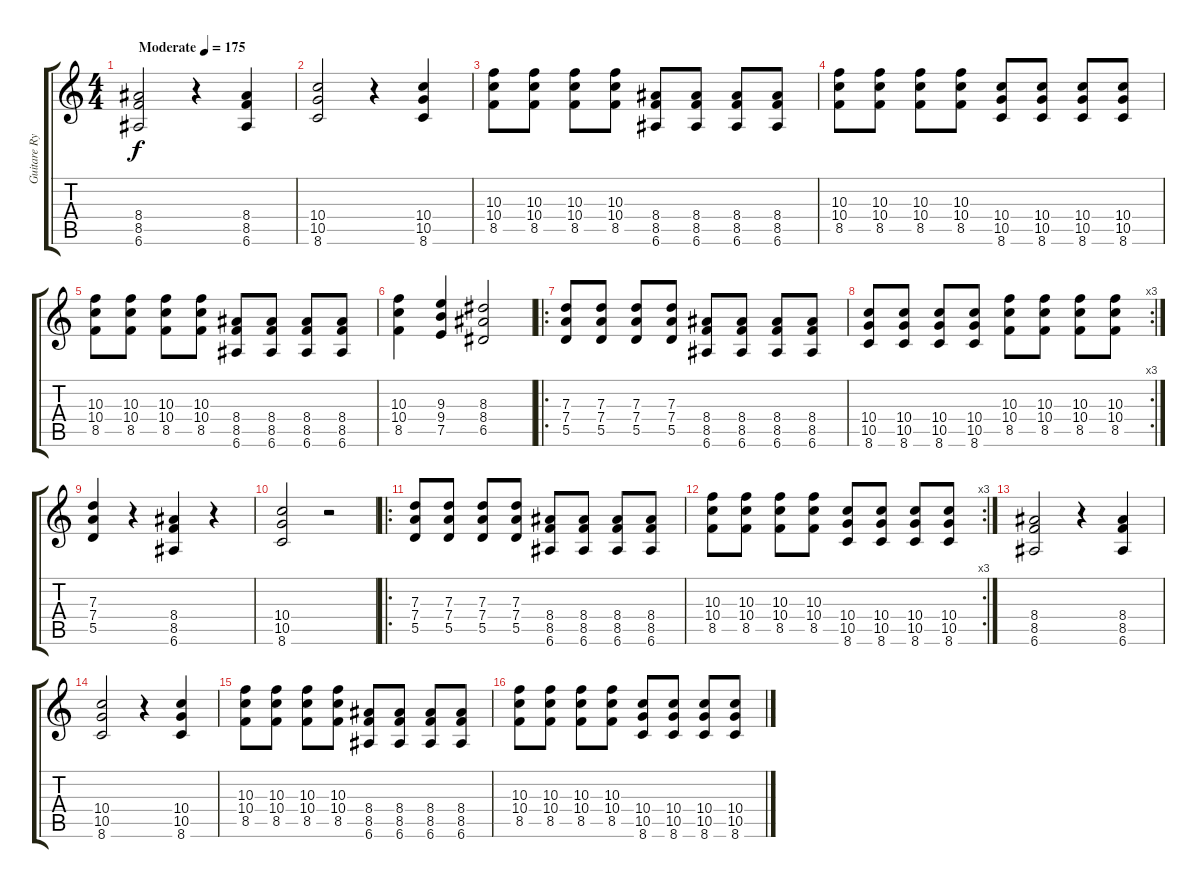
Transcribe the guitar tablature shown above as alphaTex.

\track ("Guitare Rythmique" "Guitare Ry") {instrument acousticguitarsteel}
\staff {score tabs}
\tuning (E4 B3 G3 D3 A2 E2) {hide}
\ts (4 4)
\tempo (175 "Moderate")
\clef g2
\ks c
(8.4 8.5 6.6).2{dy f instrument acousticguitarsteel} r.4 (8.4 8.5 6.6).4 |
(10.4 10.5 8.6).2 r.4 (10.4 10.5 8.6).4 |
(10.3 10.4 8.5).8 (10.3 10.4 8.5).8 (10.3 10.4 8.5).8 (10.3 10.4 8.5).8 (8.4 8.5 6.6).8 (8.4 8.5 6.6).8 (8.4 8.5 6.6).8 (8.4 8.5 6.6).8 |
(10.3 10.4 8.5).8 (10.3 10.4 8.5).8 (10.3 10.4 8.5).8 (10.3 10.4 8.5).8 (10.4 10.5 8.6).8 (10.4 10.5 8.6).8 (10.4 10.5 8.6).8 (10.4 10.5 8.6).8 |
(10.3 10.4 8.5).8 (10.3 10.4 8.5).8 (10.3 10.4 8.5).8 (10.3 10.4 8.5).8 (8.4 8.5 6.6).8 (8.4 8.5 6.6).8 (8.4 8.5 6.6).8 (8.4 8.5 6.6).8 |
(10.3 10.4 8.5).4 (9.3 9.4 7.5).4 (8.3 8.4 6.5).2 |
\ro
(7.3 7.4 5.5).8 (7.3 7.4 5.5).8 (7.3 7.4 5.5).8 (7.3 7.4 5.5).8 (8.4 8.5 6.6).8 (8.4 8.5 6.6).8 (8.4 8.5 6.6).8 (8.4 8.5 6.6).8 |
\rc 3
(10.4 10.5 8.6).8 (10.4 10.5 8.6).8 (10.4 10.5 8.6).8 (10.4 10.5 8.6).8 (10.3 10.4 8.5).8 (10.3 10.4 8.5).8 (10.3 10.4 8.5).8 (10.3 10.4 8.5).8 |
(7.3 7.4 5.5).4 r.4 (8.4 8.5 6.6).4 r.4 |
(10.4 10.5 8.6).2 r.2 |
\ro
(7.3 7.4 5.5).8 (7.3 7.4 5.5).8 (7.3 7.4 5.5).8 (7.3 7.4 5.5).8 (8.4 8.5 6.6).8 (8.4 8.5 6.6).8 (8.4 8.5 6.6).8 (8.4 8.5 6.6).8 |
\rc 3
(10.3 10.4 8.5).8 (10.3 10.4 8.5).8 (10.3 10.4 8.5).8 (10.3 10.4 8.5).8 (10.4 10.5 8.6).8 (10.4 10.5 8.6).8 (10.4 10.5 8.6).8 (10.4 10.5 8.6).8 |
(8.4 8.5 6.6).2 r.4 (8.4 8.5 6.6).4 |
(10.4 10.5 8.6).2 r.4 (10.4 10.5 8.6).4 |
(10.3 10.4 8.5).8 (10.3 10.4 8.5).8 (10.3 10.4 8.5).8 (10.3 10.4 8.5).8 (8.4 8.5 6.6).8 (8.4 8.5 6.6).8 (8.4 8.5 6.6).8 (8.4 8.5 6.6).8 |
(10.3 10.4 8.5).8 (10.3 10.4 8.5).8 (10.3 10.4 8.5).8 (10.3 10.4 8.5).8 (10.4 10.5 8.6).8 (10.4 10.5 8.6).8 (10.4 10.5 8.6).8 (10.4 10.5 8.6).8
